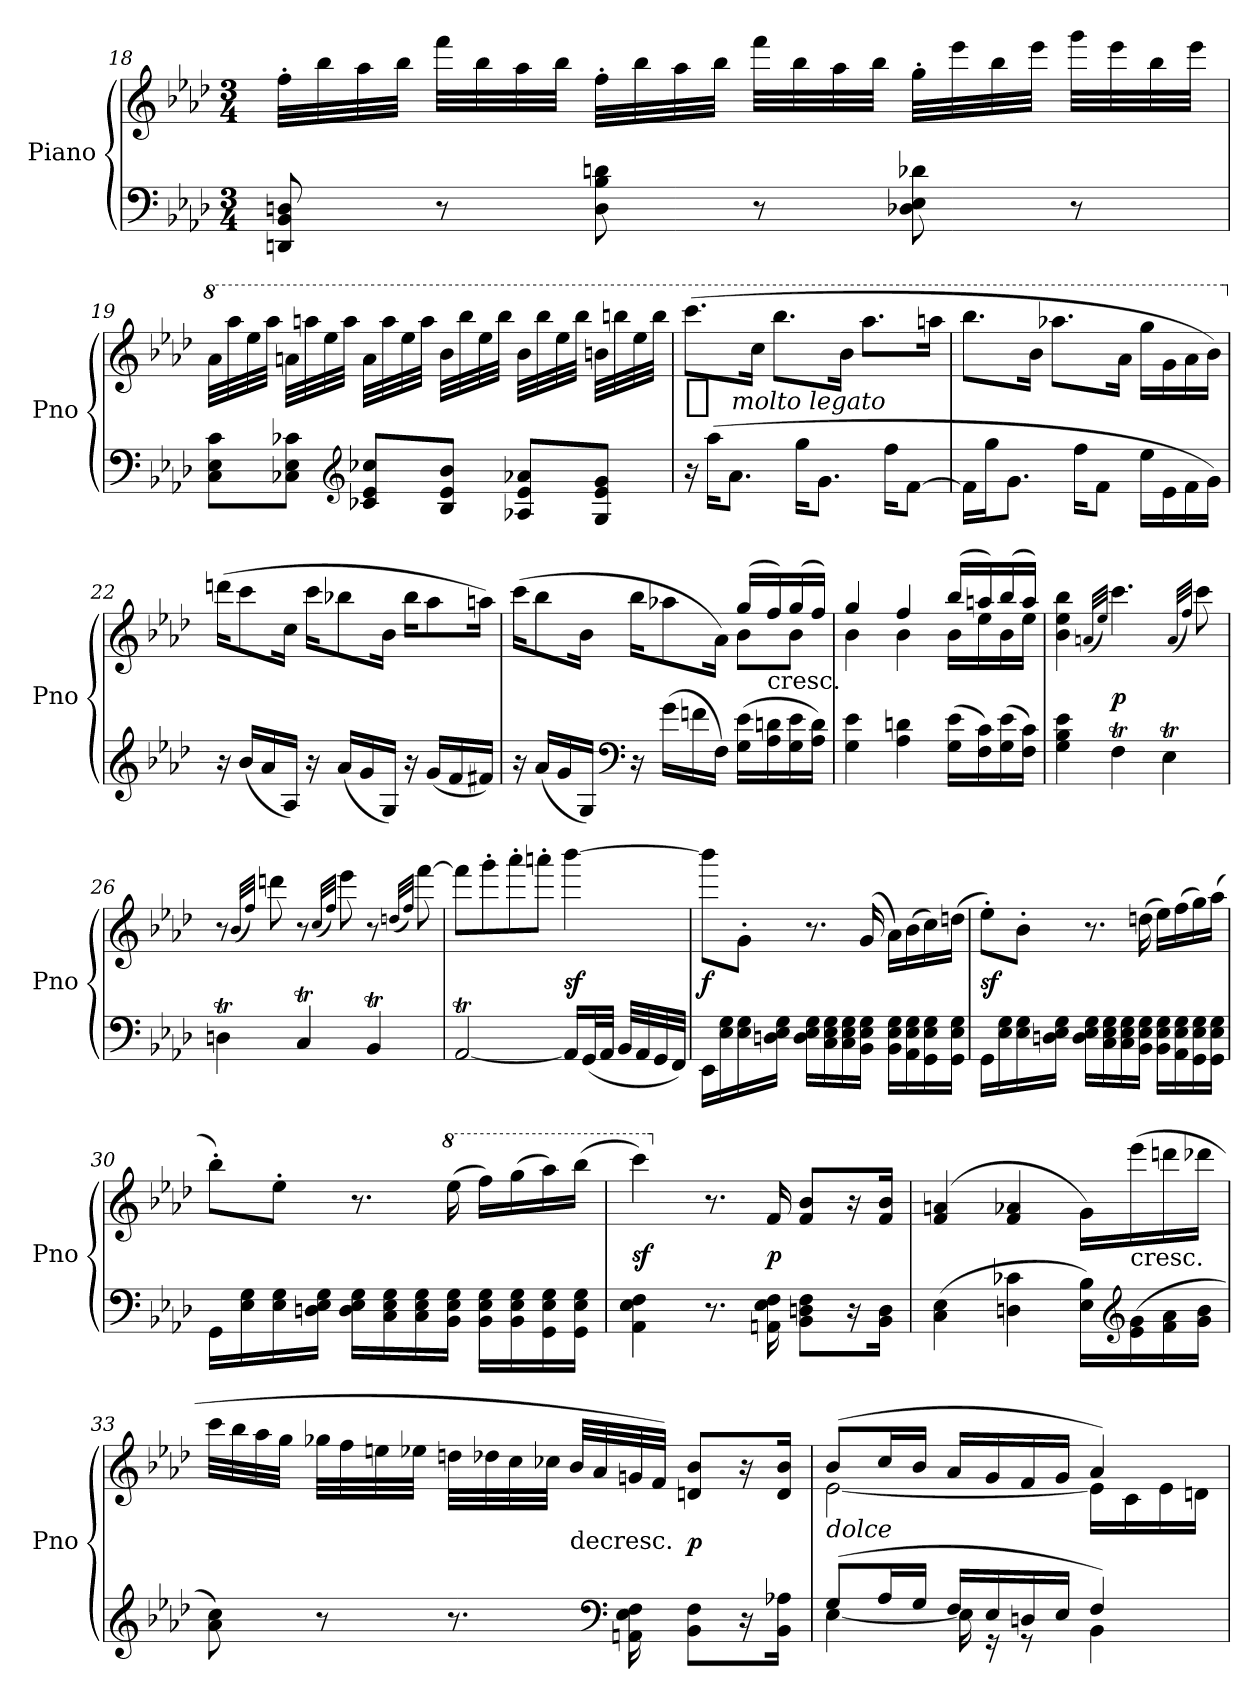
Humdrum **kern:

**kern	**kern	**dynam
*part1	*part1	*part1
*staff2	*staff1	*staff1/2
*I"Piano	*	*
*I'Pno	*	*
*clefF4	*clefG2	*
*k[b-e-a-d-]	*k[b-e-a-d-]	*
*A-:	*A-:	*
*M3/4	*M3/4	*
=18	=18	=18
8DDn 8BB- 8Dn	32ff'LLL	.
.	32bb-	.
.	32aa-	.
.	32bb-JJJ	.
8r	32fffLLL	.
.	32bb-	.
.	32aa-	.
.	32bb-JJJ	.
8D 8B- 8dn	32ff'LLL	.
.	32bb-	.
.	32aa-	.
.	32bb-JJJ	.
8r	32fffLLL	.
.	32bb-	.
.	32aa-	.
.	32bb-JJJ	.
8D-X 8E- 8d-X	32gg'LLL	.
.	32eee-	.
.	32bb-	.
.	32eee-JJJ	.
8r	32gggLLL	.
.	32eee-	.
.	32bb-	.
.	32eee-JJJ	.
=19	=19	=19
*	*8va	*
8C 8E- 8cL	32aa-LLL	.
.	32aaa-	.
.	32eee-	.
.	32aaa-JJJ	.
8C-X 8E- 8c-XJ	32aanLLL	.
.	32aaan	.
.	32eee-	.
.	32aaaJJJ	.
*clefG2	*	*
8c-X 8e- 8cc-XL	32aaLLL	.
.	32aaa	.
.	32eee-	.
.	32aaaJJJ	.
8B- 8e- 8b-J	32bb-LLL	.
.	32bbb-	.
.	32eee-	.
.	32bbb-JJJ	.
8A-X 8e- 8a-XL	32bb-LLL	.
.	32bbb-	.
.	32eee-	.
.	32bbb-JJJ	.
8G 8e- 8gJ	32bbnLLL	.
.	32bbbn	.
.	32eee-	.
.	32bbbJJJ	.
=20	=20	=20
!	!	!LO:DY:t=%s molto legato
16r	(8.ccccL	p
(16aa-KL	.	.
8.a-J	.	.
.	16cccJk	.
.	8.bbb-L	.
16ggKL	.	.
8.gJ	.	.
.	16bb-Jk	.
.	8.aaa-L	.
16ffKL	.	.
[8fJ	.	.
.	16aaanJk	.
=21	=21	=21
16fLL]	8.bbb-L	.
16ggJ	.	.
8.gJ	.	.
.	16bb-Jk	.
.	8.aaa-XL	.
16ffKL	.	.
8fJ	.	.
.	16aa-Jk	.
16ee-\LL	16gggLL	.
16e-\	16gg	.
16f\	16aa-	.
16g\JJ)	16bb-JJ)	.
=22	=22	=22
*	*X8va	*
16r	(16dddnKL	.
(16b-LL	8ccc	.
16a-	.	.
16A-JJ)	16ccJk	.
16r	16cccKL	.
(16a-LL	8bb-X	.
16g	.	.
16GJJ)	16b-Jk	.
16r	16bb-KL	.
(16gLL	8aa-	.
16f	.	.
16f#XJJ)	16aanJk)	.
=23	=23	=23
*	*^	*
16r	2ryy	(16cccKL	.
(16a-LL	.	8bb-	.
16g	.	.	.
16GJJ)	.	16b-Jk	.
*clefF4	*	*	*
16r	.	16bb-KL	.
(16gLL	.	8aa-X	.
16fn	.	.	.
16FJJ)	.	16a-Jk)	.
(16G 16e-LL	(16ggLL	8b-L	.
!	!LO:TX:c:t=cresc.	!	!
16A- 16dn	16ff)	.	.
16G 16e-	(16gg	8b-J	.
16A- 16dJJ)	16ffJJ)	.	.
=24	=24	=24	=24
4G 4e-	4gg	4b-	.
4A- 4dn	4ff	4b-	.
(16G 16e-LL	(16bb-LL	16b-LL	.
16F 16c)	16aan)	16ee-	.
(16G 16e-	(16bb-	16b-	.
16F 16cJJ)	16aaJJ)	16ee-JJ	.
*	*v	*v	*
=25	=25	=25
4G 4B- 4e-	4b- 4ee- 4bb-	.
.	(32qanLLL	.
.	32qee-JJJ)	.
4FT	4.ccc	p
4E-T	.	.
.	(32qaLLL	.
.	32qffJJJ)	.
.	8ccc	.
=26	=26	=26
4Dnt	8r	.
.	(32qb-LLL	.
.	32qffJJJ)	.
.	8dddn	.
4CT	8r	.
.	(32qccLLL	.
.	32qffJJJ)	.
.	8eee-	.
4BB-T	8r	.
.	(32qddnLLL	.
.	32qffJJJ)	.
.	[8fff	.
=27	=27	=27
[2AA-T	8fffL]	.
.	8ggg'	.
.	8aaa-'	.
.	8aaan'J	.
16AA-LL]	[4bbb-	sf
(32GGL	.	.
32AA-JJJ	.	.
32BB-LLL	.	.
32AA-	.	.
32GG	.	.
32FFJJJ)	.	.
=28	=28	=28
16EE-\LL	8bbb-L]	f
16E-\ 16G\	.	.
16E-\ 16G\	8g'J	.
16Dn\ 16E-\ 16G\JJ	.	.
16D 16E- 16GLL	8.r	.
16C 16E- 16G	.	.
16C 16E- 16G	.	.
16BB- 16E- 16GJJ	(<16g	.
16BB-\ 16E-\ 16G\LL	16a-LL)	.
16AA-\ 16E-\ 16G\	(16b-	.
16GG\ 16E-\ 16G\	16cc)	.
16GG\ 16E-\ 16G\JJ	(16ddnJJ	.
=29	=29	=29
16GG\LL	8ee-'L)	sf
16E-\ 16G\	.	.
16E-\ 16G\	8b-'J	.
16Dn\ 16E-\ 16G\JJ	.	.
16D 16E- 16GLL	8.r	.
16C 16E- 16G	.	.
16C 16E- 16G	.	.
16BB- 16E- 16GJJ	(16ddn	.
16BB-\ 16E-\ 16G\LL	16ee-LL)	.
16AA-\ 16E-\ 16G\	(16ff	.
16GG\ 16E-\ 16G\	16gg)	.
16GG\ 16E-\ 16G\JJ	(16aa-JJ	.
=30	=30	=30
16GG\LL	8bb-'L)	.
16E-\ 16G\	.	.
16E-\ 16G\	8ee-'J	.
16Dn\ 16E-\ 16G\JJ	.	.
16D 16E- 16GLL	8.r	.
16C 16E- 16G	.	.
16C 16E- 16G	.	.
*	*8va	*
16BB- 16E- 16GJJ	(16eee-	.
16BB-\ 16E-\ 16G\LL	16fffLL)	.
16BB-\ 16E-\ 16G\	(16ggg	.
16GG\ 16E-\ 16G\	16aaa-)	.
16GG\ 16E-\ 16G\JJ	(16bbb-JJ	.
=31	=31	=31
4AA-\ 4E-\ 4F\	4cccc)	sf
*	*X8va	*
8.r	8.r	.
16AAn\ 16E-\ 16F\	16f	p
8BB- 8Dn 8FL	8f 8b-L	.
16r	16r	.
16BB- 16DJk	16f 16b-Jk	.
=32	=32	=32
(4C 4E-	(<4f 4an	.
4Dn 4c-X	4f 4a-X	.
16E- 16B-LL)	16gLL)	.
*clefG2	*	*
!	!LO:TX:c:t=cresc.	!
(16e- 16g	(16eee-	.
16f 16a-	16dddn	.
16g 16b-JJ	16ddd-XJJ	.
=33	=33	=33
8a- 8cc)	32cccLLL	.
.	32bb-	.
.	32aa-	.
.	32ggJJJ	.
8r	32gg-XLLL	.
.	32ff	.
.	32een	.
.	32ee-XJJJ	.
8.r	32ddnLLL	.
.	32dd-X	.
.	32cc	.
.	32cc-XJJJ	.
!	!LO:TX:c:t=decresc.	!
.	32b-LLL	.
.	32a-	.
*clefF4	*	*
16AAn\ 16E-\ 16F\	32gn	.
.	32fJJJ)	.
8BB- 8FL	8dn 8b-L	p
16r	16r	.
16BB- 16A-XJk	16d 16b-Jk	.
=34	=34	=34
*^	*^	*
!	!	!LO:TX:c:i:t=dolce	!	!
(8GL	[4E-	(8b-L	[2e-	.
16A-L	.	16ccL	.	.
16GJJ	.	16b-JJ	.	.
16FLL	16E-]	16a-LL	.	.
16E-	16r	16g	.	.
16Dn	8r	16f	.	.
16E-JJ	.	16gJJ	.	.
4F)	4BB-	4a-)	16e-LL]	.
.	.	.	16c	.
.	.	.	16e-	.
.	.	.	16dnJJ	.
*v	*v	*	*	*
*	*v	*v	*
=	=	=
*-	*-	*-
